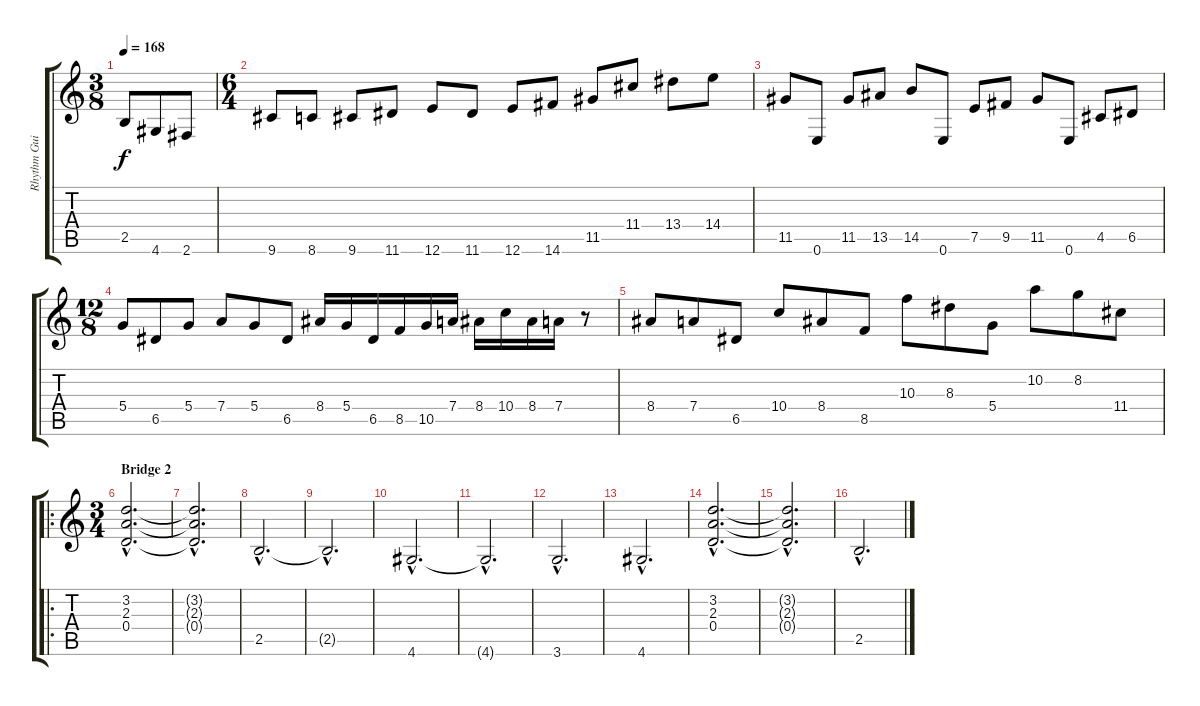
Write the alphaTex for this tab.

\track ("Rhythm Guitar" "Rhythm Gui") {instrument distortionguitar}
\staff {score tabs}
\tuning (E4 B3 G3 D3 A2 E2) {hide}
\ts (3 8)
\tempo 168
\clef g2
\ks c
2.5.8{dy f} 4.6.8 2.6.8 |
\ts (6 4)
9.6.8 8.6.8 9.6.8 11.6.8 12.6.8 11.6.8 12.6.8 14.6.8 11.5.8 11.4.8 13.4.8 14.4.8 |
11.5.8 0.6.8 11.5.8 13.5.8 14.5.8 0.6.8 7.5.8 9.5.8 11.5.8 0.6.8 4.5.8 6.5.8 |
\ts (12 8)
5.4.8 6.5.8 5.4.8 7.4.8 5.4.8 6.5.8 8.4.16 5.4.16 6.5.16 8.5.16 10.5.16 7.4.16 8.4.16 10.4.16 8.4.16 7.4.16 r.8 |
8.4.8 7.4.8 6.5.8 10.4.8 8.4.8 8.5.8 10.3.8 8.3.8 5.4.8 10.2.8 8.2.8 11.4.8 |
\ro
\ts (3 4)
\section ("" "Bridge 2")
(3.2{hac} 2.3{hac} 0.4{hac}).2{d} |
(3.2{hac t} 2.3{hac t} 0.4{hac t}).2{d} |
2.5{hac}.2{d} |
2.5{hac t}.2{d} |
4.6{hac}.2{d} |
4.6{hac t}.2{d} |
3.6{hac}.2{d} |
4.6{hac}.2{d} |
(3.2{hac} 2.3{hac} 0.4{hac}).2{d} |
(3.2{hac t} 2.3{hac t} 0.4{hac t}).2{d} |
2.5{hac}.2{d}
